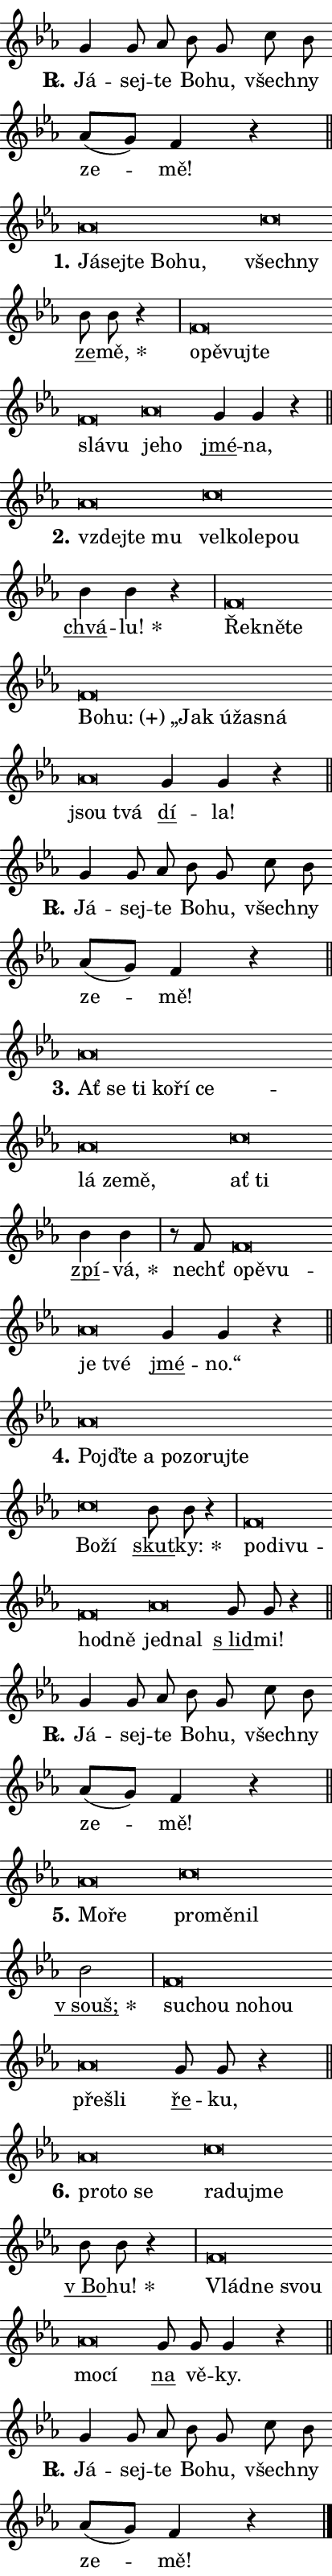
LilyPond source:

\version "2.24.0"
\header { tagline = "" }
\paper {
  indent = 0\cm
  top-margin = 0\cm
  right-margin = 0\cm
  bottom-margin = 0\cm
  left-margin = 0\cm
  paper-width = 7\cm
  page-breaking = #ly:one-page-breaking
  system-system-spacing.basic-distance = #11
  score-system-spacing.basic-distance = #11
  ragged-last = ##f
}


%% Author: Thomas Morley
%% https://lists.gnu.org/archive/html/lilypond-user/2020-05/msg00002.html
#(define (line-position grob)
"Returns position of @var[grob} in current system:
   @code{'start}, if at first time-step
   @code{'end}, if at last time-step
   @code{'middle} otherwise
"
  (let* ((col (ly:item-get-column grob))
         (ln (ly:grob-object col 'left-neighbor))
         (rn (ly:grob-object col 'right-neighbor))
         (col-to-check-left (if (ly:grob? ln) ln col))
         (col-to-check-right (if (ly:grob? rn) rn col))
         (break-dir-left
           (and
             (ly:grob-property col-to-check-left 'non-musical #f)
             (ly:item-break-dir col-to-check-left)))
         (break-dir-right
           (and
             (ly:grob-property col-to-check-right 'non-musical #f)
             (ly:item-break-dir col-to-check-right))))
        (cond ((eqv? 1 break-dir-left) 'start)
              ((eqv? -1 break-dir-right) 'end)
              (else 'middle))))

#(define (tranparent-at-line-position vctor)
  (lambda (grob)
  "Relying on @code{line-position} select the relevant enry from @var{vctor}.
Used to determine transparency,"
    (case (line-position grob)
      ((end) (not (vector-ref vctor 0)))
      ((middle) (not (vector-ref vctor 1)))
      ((start) (not (vector-ref vctor 2))))))

noteHeadBreakVisibility =
#(define-music-function (break-visibility)(vector?)
"Makes @code{NoteHead}s transparent relying on @var{break-visibility}"
#{
  \override NoteHead.transparent =
    #(tranparent-at-line-position break-visibility)
#})

#(define delete-ledgers-for-transparent-note-heads
  (lambda (grob)
    "Reads whether a @code{NoteHead} is transparent.
If so this @code{NoteHead} is removed from @code{'note-heads} from
@var{grob}, which is supposed to be @code{LedgerLineSpanner}.
As a result ledgers are not printed for this @code{NoteHead}"
    (let* ((nhds-array (ly:grob-object grob 'note-heads))
           (nhds-list
             (if (ly:grob-array? nhds-array)
                 (ly:grob-array->list nhds-array)
                 '()))
           ;; Relies on the transparent-property being done before
           ;; Staff.LedgerLineSpanner.after-line-breaking is executed.
           ;; This is fragile ...
           (to-keep
             (remove
               (lambda (nhd)
                 (ly:grob-property nhd 'transparent #f))
               nhds-list)))
      ;; TODO find a better method to iterate over grob-arrays, similiar
      ;; to filter/remove etc for lists
      ;; For now rebuilt from scratch
      (set! (ly:grob-object grob 'note-heads)  '())
      (for-each
        (lambda (nhd)
          (ly:pointer-group-interface::add-grob grob 'note-heads nhd))
        to-keep))))

hideNotes = {
  \noteHeadBreakVisibility #begin-of-line-visible
}
unHideNotes = {
  \noteHeadBreakVisibility #all-visible
}

% work-around for resetting accidentals
% https://lilypond.org/doc/v2.23/Documentation/notation/displaying-rhythms#unmetered-music
cadenzaMeasure = {
  \cadenzaOff
  \partial 1024 s1024
  \cadenzaOn
}

#(define-markup-command (accent layout props text) (markup?)
  "Underline accented syllable"
  (interpret-markup layout props
    #{\markup \override #'(offset . 4.3) \underline { #text }#}))

responsum = \markup \concat {
  "R" \hspace #-1.05 \path #0.1 #'((moveto 0 0.07) (lineto 0.9 0.8)) \hspace #0.05 "."
}

\layout {
    \context {
        \Staff
        \remove "Time_signature_engraver"
        \override LedgerLineSpanner.after-line-breaking = #delete-ledgers-for-transparent-note-heads
    }
    \context {
        \Voice {
            \override NoteHead.output-attributes = #'((class . "notehead"))
            \override Hairpin.height = #0.55
        }
    }
    \context {
        \Lyrics {
            \override StanzaNumber.output-attributes = #'((class . "stanzanumber"))
            \override LyricSpace.minimum-distance = #0.9
            \override LyricText.font-name = #"TeX Gyre Schola"
            \override LyricText.font-size = 1
            \override StanzaNumber.font-name = #"TeX Gyre Schola Bold"
            \override StanzaNumber.font-size = 1
        }
    }
}

% magnetic-lyrics.ily
%
%   written by
%     Jean Abou Samra <jean@abou-samra.fr>
%     Werner Lemberg <wl@gnu.org>
%
%   adapted by
%     Jiri Hon <jiri.hon@gmail.com>
%
% Version 2022-Apr-15

% https://www.mail-archive.com/lilypond-user@gnu.org/msg149350.html

#(define (Left_hyphen_pointer_engraver context)
   "Collect syllable-hyphen-syllable occurrences in lyrics and store
them in properties.  This engraver only looks to the left.  For
example, if the lyrics input is @code{foo -- bar}, it does the
following.

@itemize @bullet
@item
Set the @code{text} property of the @code{LyricHyphen} grob between
@q{foo} and @q{bar} to @code{foo}.

@item
Set the @code{left-hyphen} property of the @code{LyricText} grob with
text @q{foo} to the @code{LyricHyphen} grob between @q{foo} and
@q{bar}.
@end itemize

Use this auxiliary engraver in combination with the
@code{lyric-@/text::@/apply-@/magnetic-@/offset!} hook."
   (let ((hyphen #f)
         (text #f))
     (make-engraver
      (acknowledgers
       ((lyric-syllable-interface engraver grob source-engraver)
        (set! text grob)))
      (end-acknowledgers
       ((lyric-hyphen-interface engraver grob source-engraver)
        ;(when (not (grob::has-interface grob 'lyric-space-interface))
          (set! hyphen grob)));)
      ((stop-translation-timestep engraver)
       (when (and text hyphen)
         (ly:grob-set-object! text 'left-hyphen hyphen))
       (set! text #f)
       (set! hyphen #f)))))

#(define (lyric-text::apply-magnetic-offset! grob)
   "If the space between two syllables is less than the value in
property @code{LyricText@/.details@/.squash-threshold}, move the right
syllable to the left so that it gets concatenated with the left
syllable.

Use this function as a hook for
@code{LyricText@/.after-@/line-@/breaking} if the
@code{Left_@/hyphen_@/pointer_@/engraver} is active."
   (let ((hyphen (ly:grob-object grob 'left-hyphen #f)))
     (when hyphen
       (let ((left-text (ly:spanner-bound hyphen LEFT)))
         (when (grob::has-interface left-text 'lyric-syllable-interface)
           (let* ((common (ly:grob-common-refpoint grob left-text X))
                  (this-x-ext (ly:grob-extent grob common X))
                  (left-x-ext
                   (begin
                     ;; Trigger magnetism for left-text.
                     (ly:grob-property left-text 'after-line-breaking)
                     (ly:grob-extent left-text common X)))
                  ;; `delta` is the gap width between two syllables.
                  (delta (- (interval-start this-x-ext)
                            (interval-end left-x-ext)))
                  (details (ly:grob-property grob 'details))
                  (threshold (assoc-get 'squash-threshold details 0.2)))
             (when (< delta threshold)
               (let* (;; We have to manipulate the input text so that
                      ;; ligatures crossing syllable boundaries are not
                      ;; disabled.  For languages based on the Latin
                      ;; script this is essentially a beautification.
                      ;; However, for non-Western scripts it can be a
                      ;; necessity.
                      (lt (ly:grob-property left-text 'text))
                      (rt (ly:grob-property grob 'text))
                      (is-space (grob::has-interface hyphen 'lyric-space-interface))
                      (space (if is-space " " ""))
                      (space-markup (grob-interpret-markup grob " "))
                      (space-size (interval-length (ly:stencil-extent space-markup X)))
                      (extra-delta (if is-space space-size 0))
                      ;; Append new syllable.
                      (ltrt-space (if (and (string? lt) (string? rt))
                                (string-append lt space rt)
                                (make-concat-markup (list lt space rt))))
                      ;; Right-align `ltrt` to the right side.
                      (ltrt-space-markup (grob-interpret-markup
                               grob
                               (make-translate-markup
                                (cons (interval-length this-x-ext) 0)
                                (make-right-align-markup ltrt-space)))))
                 (begin
                   ;; Don't print `left-text`.
                   (ly:grob-set-property! left-text 'stencil #f)
                   ;; Set text and stencil (which holds all collected
                   ;; syllables so far) and shift it to the left.
                   (ly:grob-set-property! grob 'text ltrt-space)
                   (ly:grob-set-property! grob 'stencil ltrt-space-markup)
                   (ly:grob-translate-axis! grob (- (- delta extra-delta)) X))))))))))


#(define (lyric-hyphen::displace-bounds-first grob)
   ;; Make very sure this callback isn't triggered too early.
   (let ((left (ly:spanner-bound grob LEFT))
         (right (ly:spanner-bound grob RIGHT)))
     (ly:grob-property left 'after-line-breaking)
     (ly:grob-property right 'after-line-breaking)
     (ly:lyric-hyphen::print grob)))

squashThreshold = #0.4

\layout {
  \context {
    \Lyrics
    \consists #Left_hyphen_pointer_engraver
    \override LyricText.after-line-breaking =
      #lyric-text::apply-magnetic-offset!
    \override LyricHyphen.stencil = #lyric-hyphen::displace-bounds-first
    \override LyricText.details.squash-threshold = \squashThreshold
    \override LyricHyphen.minimum-distance = 0
    \override LyricHyphen.minimum-length = \squashThreshold
  }
}

squash = \override LyricText.details.squash-threshold = 9999
unSquash = \override LyricText.details.squash-threshold = \squashThreshold

left = \override LyricText.self-alignment-X = #LEFT
unLeft = \revert LyricText.self-alignment-X

starOffset = #(lambda (grob) 
                (let ((x_offset (ly:self-alignment-interface::aligned-on-x-parent grob)))
                  (if (= x_offset 0) 0 (+ x_offset 1.2))))

star = #(define-music-function (syllable)(string?)
"Append star separator at the end of a syllable"
#{
  \once \override LyricText.X-offset = #starOffset
  \lyricmode { \markup {
    #syllable
    \override #'((font-name . "TeX Gyre Schola Bold")) \hspace #0.2 \lower #0.65 \larger "*"
  } }
#})

starAccent = #(define-music-function (syllable)(string?)
"Append star separator at the end of a syllable and make accent"
#{
  \once \override LyricText.X-offset = #starOffset
  \lyricmode { \markup {
    \accent #syllable
    \override #'((font-name . "TeX Gyre Schola Bold")) \hspace #0.2 \lower #0.65 \larger "*"
  } }
#})

breath = #(define-music-function (syllable)(string?)
"Append breathing indicator at the end of a syllable"
#{
  \lyricmode { \markup { #syllable "+" } }
#})

optionalBreath = #(define-music-function (syllable)(string?)
"Append optional breathing indicator at the end of a syllable"
#{
  \lyricmode { \markup { #syllable "(+)" } }
#})


\score {
    <<
        \new Voice = "melody" { \cadenzaOn \key es \major \relative { g'4 g8 as bes g \bar "" c bes \bar "" as[( g)] f4 r \cadenzaMeasure \bar "||" \break } }
        \new Lyrics \lyricsto "melody" { \lyricmode { \set stanza = \responsum
Já -- sej -- te Bo -- hu, všech -- ny ze -- mě! } }
    >>
    \layout {}
}

\score {
    <<
        \new Voice = "melody" { \cadenzaOn \key es \major \relative { as'\breve*1/16 \hideNotes \breve*1/16 \bar "" \breve*1/16 \bar "" \breve*1/16 \breve*1/16 \bar "" \unHideNotes c\breve*1/16 \hideNotes \breve*1/16 \bar "" \unHideNotes \bar "" bes8 bes r4 \cadenzaMeasure \bar "|" f\breve*1/16 \hideNotes \breve*1/16 \bar "" \breve*1/16 \bar "" \breve*1/16 \bar "" \breve*1/16 \breve*1/16 \bar "" \unHideNotes as\breve*1/16 \hideNotes \breve*1/16 \bar "" \unHideNotes \bar "" g4 g r \cadenzaMeasure \bar "||" \break } }
        \new Lyrics \lyricsto "melody" { \lyricmode { \set stanza = "1."
\left Já -- \squash sej -- te Bo -- hu, \left \unLeft \unSquash všech -- \squash ny \unLeft \unSquash \markup \accent ze -- \star mě, \left o -- \squash pě -- vuj -- te slá -- vu \left \unLeft \unSquash je -- \squash ho \unLeft \unSquash \markup \accent jmé -- na, } }
    >>
    \layout {}
}

\score {
    <<
        \new Voice = "melody" { \cadenzaOn \key es \major \relative { as'\breve*1/16 \hideNotes \breve*1/16 \breve*1/16 \bar "" \unHideNotes c\breve*1/16 \hideNotes \breve*1/16 \bar "" \breve*1/16 \breve*1/16 \bar "" \unHideNotes \bar "" bes4 bes r \cadenzaMeasure \bar "|" f\breve*1/16 \hideNotes \breve*1/16 \bar "" \breve*1/16 \bar "" \breve*1/16 \bar "" \breve*1/16 \bar "" \breve*1/16 \bar "" \breve*1/16 \bar "" \breve*1/16 \breve*1/16 \bar "" \unHideNotes as\breve*1/16 \hideNotes \breve*1/16 \bar "" \unHideNotes \bar "" g4 g r \cadenzaMeasure \bar "||" \break } }
        \new Lyrics \lyricsto "melody" { \lyricmode { \set stanza = "2."
\left vzdej -- \squash te mu \left \unLeft \unSquash vel -- \squash ko -- le -- pou \unLeft \unSquash \markup \accent chvá -- \star lu! \left Ře -- \squash kně -- te Bo -- \optionalBreath hu: „Jak ú -- ža -- sná \left \unLeft \unSquash jsou \squash tvá \unLeft \unSquash \markup \accent dí -- la! } }
    >>
    \layout {}
}

\score {
    <<
        \new Voice = "melody" { \cadenzaOn \key es \major \relative { g'4 g8 as bes g \bar "" c bes \bar "" as[( g)] f4 r \cadenzaMeasure \bar "||" \break } }
        \new Lyrics \lyricsto "melody" { \lyricmode { \set stanza = \responsum
Já -- sej -- te Bo -- hu, všech -- ny ze -- mě! } }
    >>
    \layout {}
}

\score {
    <<
        \new Voice = "melody" { \cadenzaOn \key es \major \relative { as'\breve*1/16 \hideNotes \breve*1/16 \bar "" \breve*1/16 \bar "" \breve*1/16 \bar "" \breve*1/16 \bar "" \breve*1/16 \bar "" \breve*1/16 \bar "" \breve*1/16 \breve*1/16 \bar "" \unHideNotes c\breve*1/16 \hideNotes \breve*1/16 \bar "" \unHideNotes \bar "" bes4 bes4 \cadenzaMeasure \bar "|" r8 f8 f\breve*1/16 \hideNotes \breve*1/16 \breve*1/16 \bar "" \unHideNotes as\breve*1/16 \hideNotes \breve*1/16 \bar "" \unHideNotes \bar "" g4 g r \cadenzaMeasure \bar "||" \break } }
        \new Lyrics \lyricsto "melody" { \lyricmode { \set stanza = "3."
\left Ať \squash se ti ko -- ří ce -- lá ze -- mě, \left \unLeft \unSquash ať \squash ti \unLeft \unSquash \markup \accent zpí -- \star vá, nechť \left o -- \squash pě -- vu -- \left \unLeft \unSquash je \squash tvé \unLeft \unSquash \markup \accent jmé -- no.“ } }
    >>
    \layout {}
}

\score {
    <<
        \new Voice = "melody" { \cadenzaOn \key es \major \relative { as'\breve*1/16 \hideNotes \breve*1/16 \bar "" \breve*1/16 \bar "" \breve*1/16 \bar "" \breve*1/16 \bar "" \breve*1/16 \breve*1/16 \bar "" \unHideNotes c\breve*1/16 \hideNotes \breve*1/16 \bar "" \unHideNotes \bar "" bes8 bes r4 \cadenzaMeasure \bar "|" f\breve*1/16 \hideNotes \breve*1/16 \bar "" \breve*1/16 \bar "" \breve*1/16 \breve*1/16 \bar "" \unHideNotes as\breve*1/16 \hideNotes \breve*1/16 \bar "" \unHideNotes \bar "" g8 g r4 \cadenzaMeasure \bar "||" \break } }
        \new Lyrics \lyricsto "melody" { \lyricmode { \set stanza = "4."
\left Pojď -- \squash te a po -- zo -- ruj -- te \left \unLeft \unSquash Bo -- \squash ží \unLeft \unSquash \markup \accent skut -- \star ky: \left po -- \squash di -- vu -- hod -- ně \left \unLeft \unSquash jed -- \squash nal \unLeft \unSquash \markup \accent "s lid" -- mi! } }
    >>
    \layout {}
}

\score {
    <<
        \new Voice = "melody" { \cadenzaOn \key es \major \relative { g'4 g8 as bes g \bar "" c bes \bar "" as[( g)] f4 r \cadenzaMeasure \bar "||" \break } }
        \new Lyrics \lyricsto "melody" { \lyricmode { \set stanza = \responsum
Já -- sej -- te Bo -- hu, všech -- ny ze -- mě! } }
    >>
    \layout {}
}

\score {
    <<
        \new Voice = "melody" { \cadenzaOn \key es \major \relative { as'\breve*1/16 \hideNotes \breve*1/16 \bar "" \unHideNotes c\breve*1/16 \hideNotes \breve*1/16 \breve*1/16 \bar "" \unHideNotes \bar "" bes2 \cadenzaMeasure \bar "|" f\breve*1/16 \hideNotes \breve*1/16 \bar "" \breve*1/16 \breve*1/16 \bar "" \unHideNotes as\breve*1/16 \hideNotes \breve*1/16 \bar "" \unHideNotes \bar "" g8 g r4 \cadenzaMeasure \bar "||" \break } }
        \new Lyrics \lyricsto "melody" { \lyricmode { \set stanza = "5."
\left Mo -- \squash ře \left \unLeft \unSquash pro -- \squash mě -- nil \unLeft \unSquash \starAccent "v souš;" \left su -- \squash chou no -- hou \left \unLeft \unSquash pře -- \squash šli \unLeft \unSquash \markup \accent ře -- ku, } }
    >>
    \layout {}
}

\score {
    <<
        \new Voice = "melody" { \cadenzaOn \key es \major \relative { as'\breve*1/16 \hideNotes \breve*1/16 \breve*1/16 \bar "" \unHideNotes c\breve*1/16 \hideNotes \breve*1/16 \breve*1/16 \bar "" \unHideNotes \bar "" bes8 bes r4 \cadenzaMeasure \bar "|" f\breve*1/16 \hideNotes \breve*1/16 \breve*1/16 \bar "" \unHideNotes as\breve*1/16 \hideNotes \breve*1/16 \bar "" \unHideNotes \bar "" g8 g g4 r \cadenzaMeasure \bar "||" \break } }
        \new Lyrics \lyricsto "melody" { \lyricmode { \set stanza = "6."
\left pro -- \squash to se \left \unLeft \unSquash ra -- \squash du -- jme \unLeft \unSquash \markup \accent "v Bo" -- \star hu! \left Vlád -- \squash ne svou \left \unLeft \unSquash mo -- \squash cí \unLeft \unSquash \markup \accent na vě -- ky. } }
    >>
    \layout {}
}

\score {
    <<
        \new Voice = "melody" { \cadenzaOn \key es \major \relative { g'4 g8 as bes g \bar "" c bes \bar "" as[( g)] f4 r \cadenzaMeasure \bar "||" \break } \bar "|." }
        \new Lyrics \lyricsto "melody" { \lyricmode { \set stanza = \responsum
Já -- sej -- te Bo -- hu, všech -- ny ze -- mě! } }
    >>
    \layout {}
}
